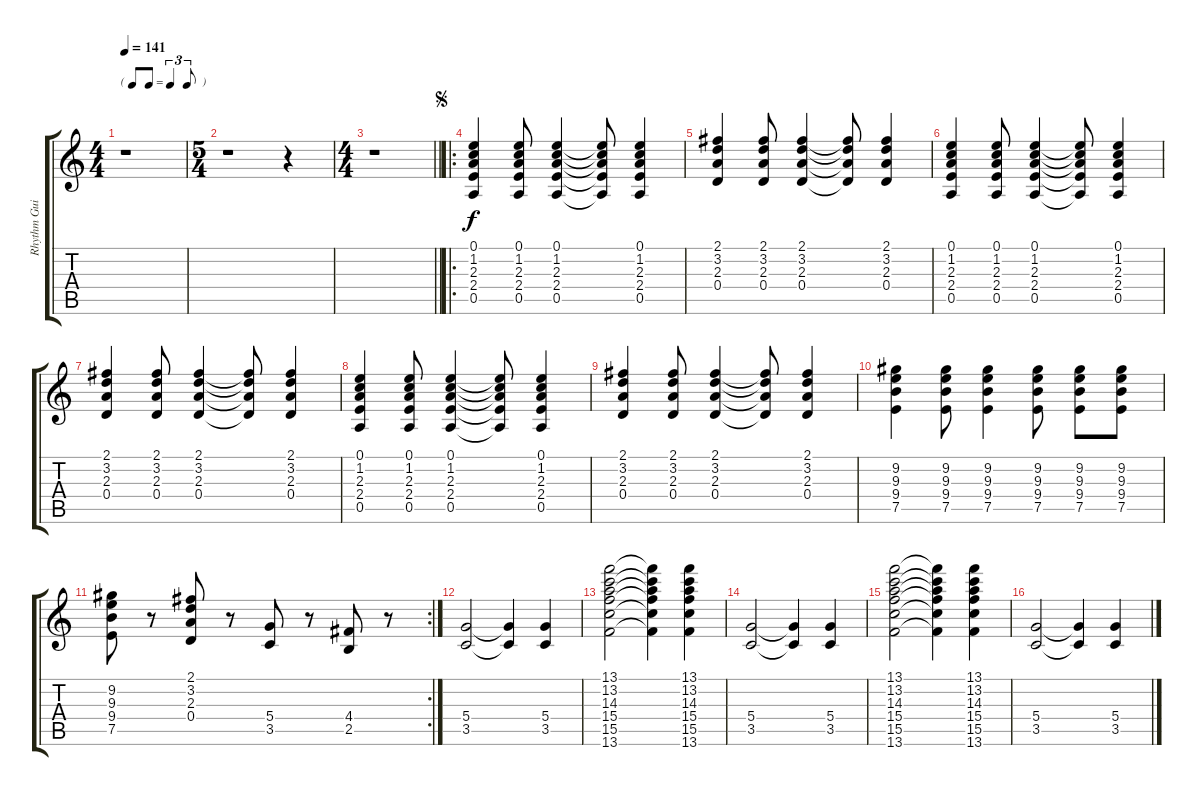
\track ("Rhythm Guitar - Clean" "Rhythm Gui") {instrument electricguitarclean}
\staff {score tabs}
\tuning (E4 B3 G3 D3 A2 E2) {hide}
\ts (4 4)
\tf triplet8th
\tempo 141
\clef g2
\ks c
r.1{dy f instrument electricguitarclean} |
\ts (5 4)
r.1 r.4 |
\ts (4 4)
\barLineRight lightlight
r.1 |
\ro
\jump segno
(0.1 1.2 2.3 2.4 0.5).4 (0.1 1.2 2.3 2.4 0.5).8 (0.1 1.2 2.3 2.4 0.5).4 (0.1{t} 1.2{t} 2.3{t} 2.4{t} 0.5{t}).8 (0.1 1.2 2.3 2.4 0.5).4 |
(2.1 3.2 2.3 0.4).4 (2.1 3.2 2.3 0.4).8 (2.1 3.2 2.3 0.4).4 (2.1{t} 3.2{t} 2.3{t} 0.4{t}).8 (2.1 3.2 2.3 0.4).4 |
(0.1 1.2 2.3 2.4 0.5).4 (0.1 1.2 2.3 2.4 0.5).8 (0.1 1.2 2.3 2.4 0.5).4 (0.1{t} 1.2{t} 2.3{t} 2.4{t} 0.5{t}).8 (0.1 1.2 2.3 2.4 0.5).4 |
(2.1 3.2 2.3 0.4).4 (2.1 3.2 2.3 0.4).8 (2.1 3.2 2.3 0.4).4 (2.1{t} 3.2{t} 2.3{t} 0.4{t}).8 (2.1 3.2 2.3 0.4).4 |
(0.1 1.2 2.3 2.4 0.5).4 (0.1 1.2 2.3 2.4 0.5).8 (0.1 1.2 2.3 2.4 0.5).4 (0.1{t} 1.2{t} 2.3{t} 2.4{t} 0.5{t}).8 (0.1 1.2 2.3 2.4 0.5).4 |
(2.1 3.2 2.3 0.4).4 (2.1 3.2 2.3 0.4).8 (2.1 3.2 2.3 0.4).4 (2.1{t} 3.2{t} 2.3{t} 0.4{t}).8 (2.1 3.2 2.3 0.4).4 |
(9.2 9.3 9.4 7.5).4 (9.2 9.3 9.4 7.5).8 (9.2 9.3 9.4 7.5).4 (9.2 9.3 9.4 7.5).8 (9.2 9.3 9.4 7.5).8 (9.2 9.3 9.4 7.5).8 |
\rc 2
(9.2 9.3 9.4 7.5).8 r.8 (2.1 3.2 2.3 0.4).8 r.8 (5.4 3.5).8 r.8 (4.4 2.5).8 r.8 |
(5.4 3.5).2 (5.4{t} 3.5{t}).4 (5.4 3.5).4 |
(13.1 13.2 14.3 15.4 15.5 13.6).2 (13.1{t} 13.2{t} 14.3{t} 15.4{t} 15.5{t} 13.6{t}).4 (13.1 13.2 14.3 15.4 15.5 13.6).4 |
(5.4 3.5).2 (5.4{t} 3.5{t}).4 (5.4 3.5).4 |
(13.1 13.2 14.3 15.4 15.5 13.6).2 (13.1{t} 13.2{t} 14.3{t} 15.4{t} 15.5{t} 13.6{t}).4 (13.1 13.2 14.3 15.4 15.5 13.6).4 |
(5.4 3.5).2 (5.4{t} 3.5{t}).4 (5.4 3.5).4
